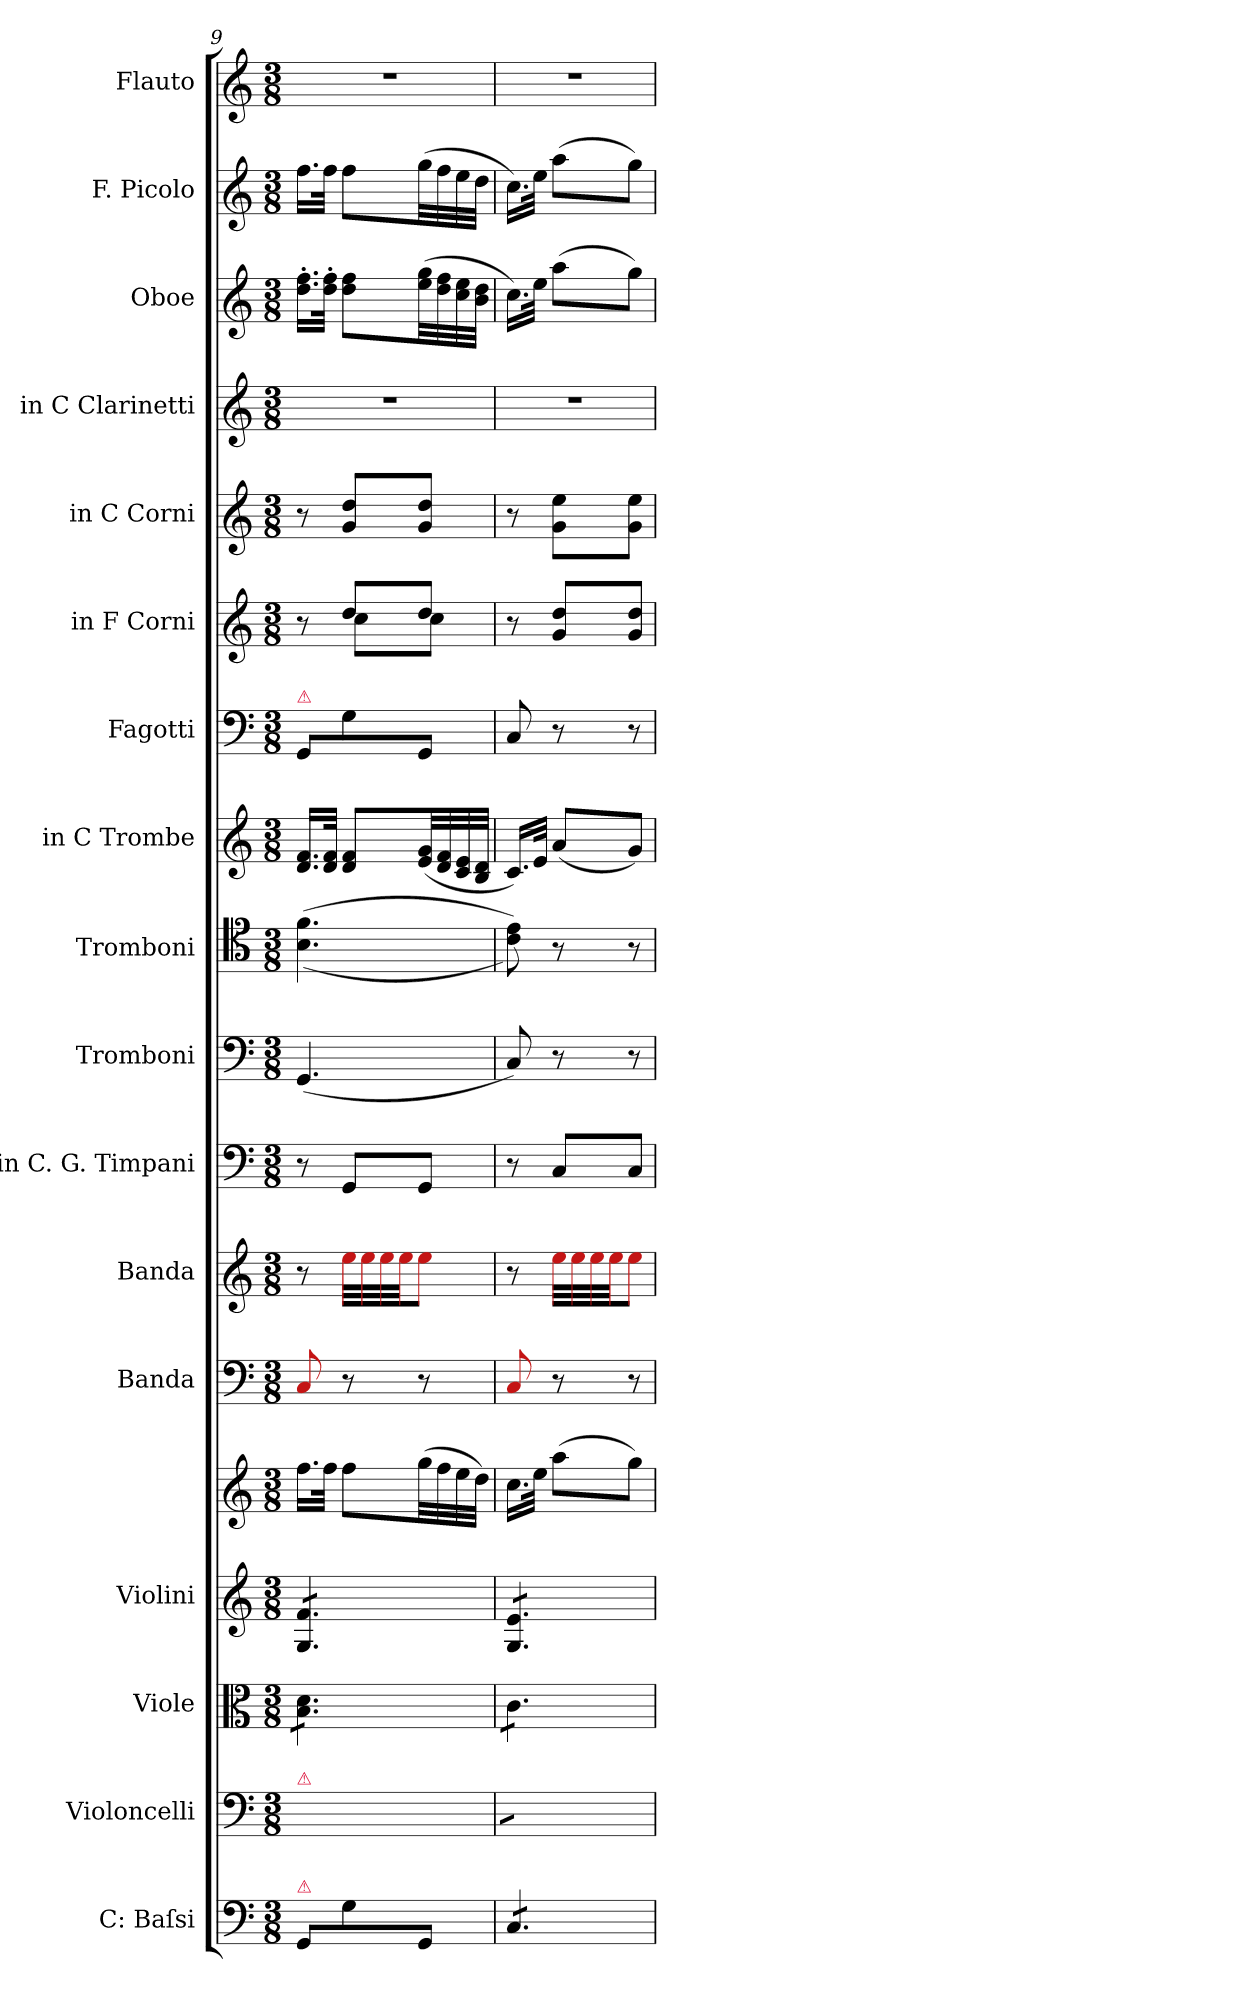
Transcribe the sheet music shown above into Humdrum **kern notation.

**kern	**kern	**kern	**kern	**kern	**kern	**kern	**kern	**kern	**kern	**kern	**kern	**kern	**kern	**kern	**kern	**kern	**kern
*part18	*part17	*part16	*part15	*part14	*part13	*part12	*part11	*part10	*part9	*part8	*part7	*part6	*part5	*part4	*part3	*part2	*part1
*staff18	*staff17	*staff16	*staff15	*staff14	*staff13	*staff12	*staff11	*staff10	*staff9	*staff8	*staff7	*staff6	*staff5	*staff4	*staff3	*staff2	*staff1
*I"C: Baſsi	*I"Violoncelli	*I"Viole	*I"Violini	*	*I"Banda	*I"Banda	*I"in C. G. Timpani	*I"Tromboni	*I"Tromboni	*I"in C Trombe	*I"Fagotti	*I"in F Corni	*I"in C Corni	*I"in C Clarinetti	*I"Oboe	*I"F. Picolo	*I"Flauto
*	*I'Vc	*	*I'Vln	*	*	*	*I'Timp	*I'Trb	*I'Trb	*	*	*	*	*I'Cl	*I'Ob	*	*I'Fl
*clefF4	*clefF4	*clefC3	*clefG2	*clefG2	*clefF4	*clefG2	*clefF4	*clefF4	*clefC4	*clefG2	*clefF4	*clefG2	*clefG2	*clefG2	*clefG2	*clefG2	*clefG2
*	*	*	*	*	*	*	*	*	*	*	*	*ITrd4c7	*	*	*	*	*
*k[]	*k[]	*k[]	*k[]	*k[]	*k[]	*k[]	*k[]	*k[]	*k[]	*k[]	*k[]	*k[b-]	*k[]	*k[]	*k[]	*k[]	*k[]
*M3/8	*M3/8	*M3/8	*M3/8	*M3/8	*M3/8	*M3/8	*M3/8	*M3/8	*M3/8	*M3/8	*M3/8	*M3/8	*M3/8	*M3/8	*M3/8	*M3/8	*M3/8
=9	=9	=9	=9	=9	=9	=9	=9	=9	=9	=9	=9	=9	=9	=9	=9	=9	=9
*	*	*	*	*	*	*	*	*	*	*	*	*^	*	*	*	*	*
!	!	!	!	!	!	!	!	!	!	!	!LO:TX:a:color=crimson:t=⚠	!	!	!	!	!	!	!
!	!LO:TX:a:color=crimson:t=⚠	!	!	!	!	!	!	!	!	!	!	!	!	!	!	!	!	!
!LO:TX:a:color=crimson:t=⚠	!	!	!	!	!	!	!	!	!	!	!	!	!	!	!	!	!	!
*	*	*tremolo	*	*	*	*	*	*	*	*	*	*	*	*	*	*	*	*
*	*	*	*tremolo	*	*	*	*	*	*	*	*	*	*	*	*	*	*	*
8GG/L	8GG/Lyy	8B\ 8d\L	8G/ 8f/L	16.ff\LL	8Ra/	8r	8r	(4.GG/	(<(>4.B\ 4.f\	16.d/ 16.f/LL	8GG/L	8r	8ryy	8r	4.r	16.dd'\ 16.ff'\LL	16.ff\LL	4.r
.	.	.	.	32ff\JJk	.	.	.	.	.	32d/ 32f/JJk	.	.	.	.	.	32dd'\ 32ff'\JJk	32ff\JJk	.
8G\	8G\yy	8B\ 8d\	8G/ 8f/	8ff\L	8r	32Ree\LLL	8GG/L	.	.	8d/ 8f/L	8G\	8g/L	8f\L	8g/ 8dd/L	.	8dd\ 8ff\L	8ff\L	.
.	.	.	.	.	.	32Ree\	.	.	.	.	.	.	.	.	.	.	.	.
.	.	.	.	.	.	32Ree\	.	.	.	.	.	.	.	.	.	.	.	.
.	.	.	.	.	.	32Ree\JJ	.	.	.	.	.	.	.	.	.	.	.	.
8GG/J	8GG/Jyy	8B\ 8d\J	8G/ 8f/J	(32gg\LL	8r	8Ree\J	8GG/J	.	.	(32e/ 32g/LL	8GG/J	8g/J	8f\J	8g/ 8dd/J	.	(32ee\ 32gg\LL	(32gg\LL	.
.	.	.	.	32ff\	.	.	.	.	.	32d/ 32f/	.	.	.	.	.	32dd\ 32ff\	32ff\	.
.	.	.	.	32ee\	.	.	.	.	.	32c/ 32e/	.	.	.	.	.	32cc\ 32ee\	32ee\	.
.	.	.	.	32dd\JJJ)	.	.	.	.	.	32B/ 32d/JJJ	.	.	.	.	.	32b\ 32dd\JJJ	32dd\JJJ	.
*	*	*	*	*	*	*	*	*	*	*	*	*v	*v	*	*	*	*	*
=10	=10	=10	=10	=10	=10	=10	=10	=10	=10	=10	=10	=10	=10	=10	=10	=10	=10
*tremolo	*	*	*	*	*	*	*	*	*	*	*	*	*	*	*	*	*
*	*tremolo	*	*	*	*	*	*	*	*	*	*	*	*	*	*	*	*
8C/L	8C/yyL	8c\L	8G/ 8e/L	16.cc\LL	8Ra/	8r	8r	8C/)	8c\ 8e\))	16.c/LL)	8C/	8r	8r	4.r	16.cc\LL)	16.cc\LL)	4.r
.	.	.	.	32ee\JJk	.	.	.	.	.	32e/JJk	.	.	.	.	32ee\JJk	32ee\JJk	.
8C/	8C/yy	8c\	8G/ 8e/	(8aa\L	8r	32Ree\LLL	8C/L	8r	8r	(8a/L	8r	8c/ 8g/L	8g\ 8ee\L	.	(8aa\L	(8aa\L	.
.	.	.	.	.	.	32Ree\	.	.	.	.	.	.	.	.	.	.	.
.	.	.	.	.	.	32Ree\	.	.	.	.	.	.	.	.	.	.	.
.	.	.	.	.	.	32Ree\JJ	.	.	.	.	.	.	.	.	.	.	.
8C/J	8C/yyJ	8c\J	8G/ 8e/J	8gg\J)	8r	8Ree\J	8C/J	8r	8r	8g/J)	8r	8c/ 8g/J	8g\ 8ee\J	.	8gg\J)	8gg\J)	.
*	*	*	*Xtremolo	*	*	*	*	*	*	*	*	*	*	*	*	*	*
*	*	*Xtremolo	*	*	*	*	*	*	*	*	*	*	*	*	*	*	*
*	*Xtremolo	*	*	*	*	*	*	*	*	*	*	*	*	*	*	*	*
*Xtremolo	*	*	*	*	*	*	*	*	*	*	*	*	*	*	*	*	*
=	=	=	=	=	=	=	=	=	=	=	=	=	=	=	=	=	=
*-	*-	*-	*-	*-	*-	*-	*-	*-	*-	*-	*-	*-	*-	*-	*-	*-	*-
